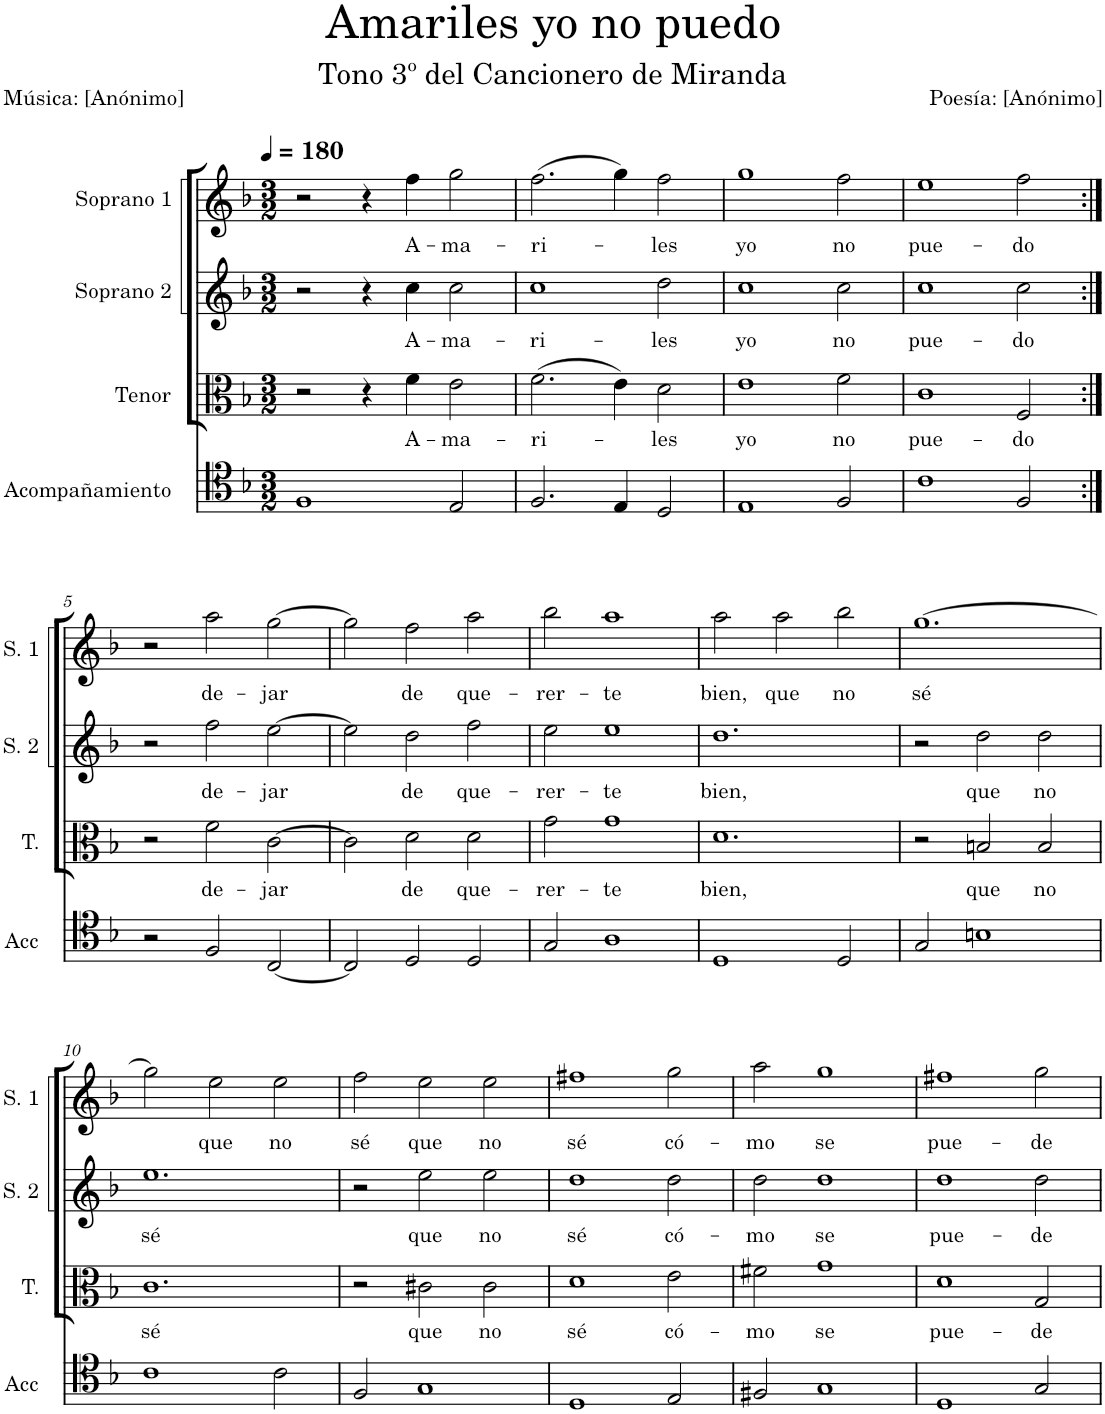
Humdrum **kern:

**kern	**kern	**text	**kern	**text	**kern	**text
*part4	*part3	*part3	*part2	*part2	*part1	*part1
*staff4	*staff3	*staff3	*staff2	*staff2	*staff1	*staff1
*I"Acompañamiento	*I"Tenor	*	*I"Soprano 2	*	*I"Soprano 1	*
*	*I'T.	*	*I'S. 2	*	*I'S. 1	*
*clefC4	*clefC3	*	*clefG2	*	*clefG2	*
*k[b-]	*k[b-]	*	*k[b-]	*	*k[b-]	*
*M3/2	*M3/2	*	*M3/2	*	*M3/2	*
*MM180	*MM180	*	*MM180	*	*MM180	*
=1	=1	=1	=1	=1	=1	=1
1F	2r	.	2r	.	2r	.
.	4r	.	4r	.	4r	.
!	!	!LO:LY:b	!	!LO:LY:b	!	!LO:LY:b
.	4f\	A-	4cc\	A-	4ff\	A-
!	!	!LO:LY:b	!	!LO:LY:b	!	!LO:LY:b
2E/	2e\	-ma-	2cc\	-ma-	2gg\	-ma-
=2	=2	=2	=2	=2	=2	=2
!	!	!LO:LY:b	!	!LO:LY:b	!	!LO:LY:b
2.F/	(2.f\	-ri-	1cc	-ri-	(2.ff\	-ri-
4E/	4e\)	.	.	.	4gg\)	.
!	!	!LO:LY:b	!	!LO:LY:b	!	!LO:LY:b
2D/	2d\	-les	2dd\	-les	2ff\	-les
=3	=3	=3	=3	=3	=3	=3
!	!	!LO:LY:b	!	!LO:LY:b	!	!LO:LY:b
1E	1e	yo	1cc	yo	1gg	yo
!	!	!LO:LY:b	!	!LO:LY:b	!	!LO:LY:b
2F/	2f\	no	2cc\	no	2ff\	no
=4	=4	=4	=4	=4	=4	=4
!	!	!LO:LY:b	!	!LO:LY:b	!	!LO:LY:b
1c	1c	pue-	1cc	pue-	1ee	pue-
!	!	!LO:LY:b	!	!LO:LY:b	!	!LO:LY:b
2F/	2F/	-do	2cc\	-do	2ff\	-do
!!LO:LB:g=z
=5:|!	=5:|!	=5:|!	=5:|!	=5:|!	=5:|!	=5:|!
2r	2r	.	2r	.	2r	.
!	!	!LO:LY:b	!	!LO:LY:b	!	!LO:LY:b
2F/	2f\	de-	2ff\	de-	2aa\	de-
!	!	!LO:LY:b	!	!LO:LY:b	!	!LO:LY:b
[2C/	[2c\	-jar	[2ee\	-jar	[2gg\	-jar
=6	=6	=6	=6	=6	=6	=6
2C/]	2c\]	.	2ee\]	.	2gg\]	.
!	!	!LO:LY:b	!	!LO:LY:b	!	!LO:LY:b
2D/	2d\	de	2dd\	de	2ff\	de
!	!	!LO:LY:b	!	!LO:LY:b	!	!LO:LY:b
2D/	2d\	que-	2ff\	que-	2aa\	que-
=7	=7	=7	=7	=7	=7	=7
!	!	!LO:LY:b	!	!LO:LY:b	!	!LO:LY:b
2G/	2g\	-rer-	2ee\	-rer-	2bb-\	-rer-
!	!	!LO:LY:b	!	!LO:LY:b	!	!LO:LY:b
1A	1g	-te	1ee	-te	1aa	-te
=8	=8	=8	=8	=8	=8	=8
!	!	!LO:LY:b	!	!LO:LY:b	!	!LO:LY:b
1D	1.d	bien,	1.dd	bien,	2aa\	bien,
!	!	!	!	!	!	!LO:LY:b
.	.	.	.	.	2aa\	que
!	!	!	!	!	!	!LO:LY:b
2D/	.	.	.	.	2bb-\	no
=9	=9	=9	=9	=9	=9	=9
!	!	!	!	!	!	!LO:LY:b
2G/	2r	.	2r	.	[1.gg	sé
!	!	!LO:LY:b	!	!LO:LY:b	!	!
1Bn	2Bn/	que	2dd\	que	.	.
!	!	!LO:LY:b	!	!LO:LY:b	!	!
.	2B/	no	2dd\	no	.	.
!!LO:LB:g=z
=10	=10	=10	=10	=10	=10	=10
!	!	!LO:LY:b	!	!LO:LY:b	!	!
1c	1.c	sé	1.ee	sé	2gg\]	.
!	!	!	!	!	!	!LO:LY:b
.	.	.	.	.	2ee\	que
!	!	!	!	!	!	!LO:LY:b
2c\	.	.	.	.	2ee\	no
=11	=11	=11	=11	=11	=11	=11
!	!	!	!	!	!	!LO:LY:b
2F/	2r	.	2r	.	2ff\	sé
!	!	!LO:LY:b	!	!LO:LY:b	!	!LO:LY:b
1G	2c#X\	que	2ee\	que	2ee\	que
!	!	!LO:LY:b	!	!LO:LY:b	!	!LO:LY:b
.	2c#\	no	2ee\	no	2ee\	no
=12	=12	=12	=12	=12	=12	=12
!	!	!LO:LY:b	!	!LO:LY:b	!	!LO:LY:b
1D	1d	sé	1dd	sé	1ff#X	sé
!	!	!LO:LY:b	!	!LO:LY:b	!	!LO:LY:b
2E/	2e\	có-	2dd\	có-	2gg\	có-
=13	=13	=13	=13	=13	=13	=13
!	!	!LO:LY:b	!	!LO:LY:b	!	!LO:LY:b
2F#X/	2f#X\	-mo	2dd\	-mo	2aa\	-mo
!	!	!LO:LY:b	!	!LO:LY:b	!	!LO:LY:b
1G	1g	se	1dd	se	1gg	se
=14	=14	=14	=14	=14	=14	=14
!	!	!LO:LY:b	!	!LO:LY:b	!	!LO:LY:b
1D	1d	pue-	1dd	pue-	1ff#X	pue-
!	!	!LO:LY:b	!	!LO:LY:b	!	!LO:LY:b
2G/	2G/	-de	2dd\	-de	2gg\	-de
=	=	=	=	=	=	=
*-	*-	*-	*-	*-	*-	*-
